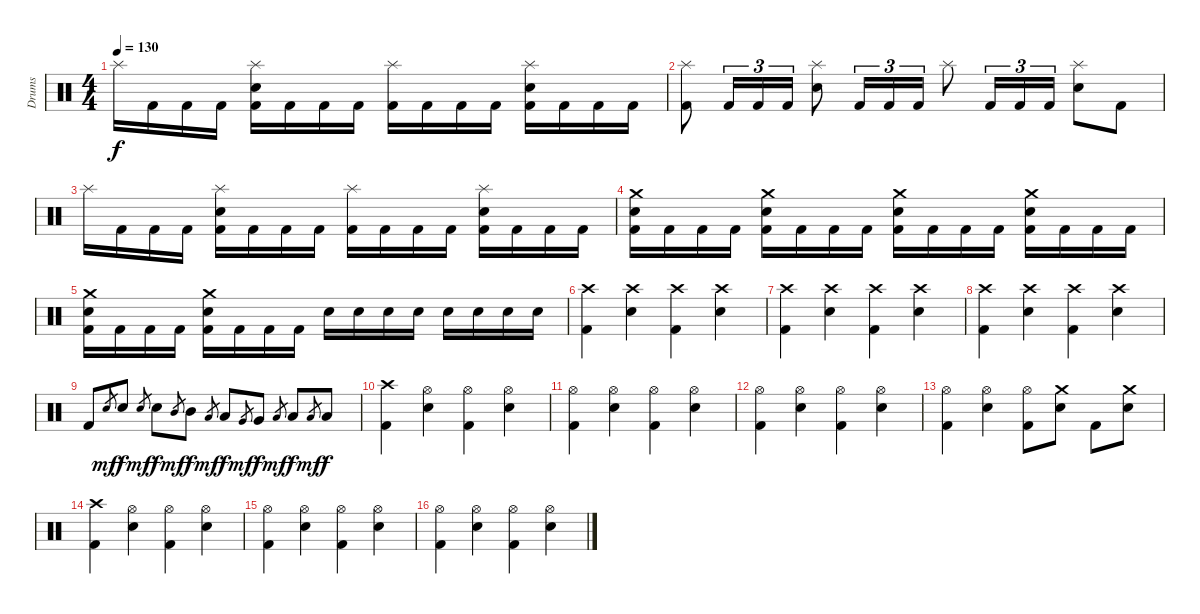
\track ("Drums" "Drums") {instrument percussion}
\staff {score}
\articulation defaults
\ts (4 4)
\tempo 130
\clef neutral
\ks c "Splash (hit)".16{dy f} "Kick (hit) 2".16 "Kick (hit) 2".16 "Kick (hit) 2".16
("Splash (hit)" "Electric Snare (hit)" "Kick (hit) 2").16 "Kick (hit) 2".16 "Kick (hit) 2".16 "Kick (hit) 2".16 ("Splash (hit)" "Kick (hit) 2").16 "Kick (hit) 2".16 "Kick (hit) 2".16 "Kick (hit) 2".16 ("Splash (hit)" "Electric Snare (hit)" "Kick (hit) 2").16 "Kick (hit) 2".16 "Kick (hit) 2".16 "Kick (hit) 2".16 |
("Splash (hit)" "Kick (hit) 2").8 "Kick (hit) 2".16{tu (3 2)} "Kick (hit) 2".16{tu (3 2)} "Kick (hit) 2".16{tu (3 2)} ("Splash (hit)" "Electric Snare (hit)").8 "Kick (hit) 2".16{tu (3 2)} "Kick (hit) 2".16{tu (3 2)} "Kick (hit) 2".16{tu (3 2)} "Splash (hit)".8 "Kick (hit) 2".16{tu (3 2)} "Kick (hit) 2".16{tu (3 2)} "Kick (hit) 2".16{tu (3 2)} ("Splash (hit)" "Electric Snare (hit)").8 "Kick (hit) 2".8 |
"Splash (hit)".16 "Kick (hit) 2".16 "Kick (hit) 2".16 "Kick (hit) 2".16 ("Splash (hit)" "Electric Snare (hit)" "Kick (hit) 2").16 "Kick (hit) 2".16 "Kick (hit) 2".16 "Kick (hit) 2".16 ("Splash (hit)" "Kick (hit) 2").16 "Kick (hit) 2".16 "Kick (hit) 2".16 "Kick (hit) 2".16 ("Splash (hit)" "Electric Snare (hit)" "Kick (hit) 2").16 "Kick (hit) 2".16 "Kick (hit) 2".16 "Kick (hit) 2".16 |
("Crash medium (hit)" "Electric Snare (hit)" "Kick (hit) 2").16 "Kick (hit) 2".16 "Kick (hit) 2".16 "Kick (hit) 2".16 ("Crash medium (hit)" "Electric Snare (hit)" "Kick (hit) 2").16 "Kick (hit) 2".16 "Kick (hit) 2".16 "Kick (hit) 2".16 ("Crash medium (hit)" "Electric Snare (hit)" "Kick (hit) 2").16 "Kick (hit) 2".16 "Kick (hit) 2".16 "Kick (hit) 2".16 ("Crash medium (hit)" "Electric Snare (hit)" "Kick (hit) 2").16 "Kick (hit) 2".16 "Kick (hit) 2".16 "Kick (hit) 2".16 |
("Crash medium (hit)" "Electric Snare (hit)" "Kick (hit) 2").16 "Kick (hit) 2".16 "Kick (hit) 2".16 "Kick (hit) 2".16 ("Crash medium (hit)" "Electric Snare (hit)" "Kick (hit) 2").16 "Kick (hit) 2".16 "Kick (hit) 2".16 "Kick (hit) 2".16 "Electric Snare (hit)".16 "Electric Snare (hit)".16 "Electric Snare (hit)".16 "Electric Snare (hit)".16 "Electric Snare (hit)".16 "Electric Snare (hit)".16 "Electric Snare (hit)".16 "Electric Snare (hit)".16 |
("Crash high (hit)" "Kick (hit) 2").4 ("Crash high (hit)" "Electric Snare (hit)").4 ("Crash high (hit)" "Kick (hit) 2").4 ("Crash high (hit)" "Electric Snare (hit)").4 |
("Crash high (hit)" "Kick (hit) 2").4 ("Crash high (hit)" "Electric Snare (hit)").4 ("Crash high (hit)" "Kick (hit) 2").4 ("Crash high (hit)" "Electric Snare (hit)").4 |
("Crash high (hit)" "Kick (hit) 2").4 ("Crash high (hit)" "Electric Snare (hit)").4 ("Crash high (hit)" "Kick (hit) 2").4 ("Crash high (hit)" "Electric Snare (hit)").4 |
"Kick (hit) 2".8 "Electric Snare (hit)".8{gr dy mf} "Electric Snare (hit)".8{dy f} "Electric Snare (hit)".8{gr dy mf} "Electric Snare (hit)".8{dy f} "Mid Tom (hit)".8{gr dy mf} "Mid Tom (hit)".8{dy f} "Low Tom (hit)".8{gr dy mf} "Low Tom (hit)".8{dy f} "Very Low Tom (hit)".8{gr dy mf} "Very Low Tom (hit)".8{dy f} "Low Floor Tom (hit)".8{gr dy mf} "Low Floor Tom (hit)".8{dy f} "Low Floor Tom (hit)".8{gr dy mf} "Low Floor Tom (hit)".8{dy f} |
("Crash high (hit)" "Kick (hit) 2").4 ("Hi-Hat (open)" "Electric Snare (hit)").4 ("Hi-Hat (open)" "Kick (hit) 2").4 ("Hi-Hat (open)" "Electric Snare (hit)").4 |
("Hi-Hat (open)" "Kick (hit) 2").4 ("Hi-Hat (open)" "Electric Snare (hit)").4 ("Hi-Hat (open)" "Kick (hit) 2").4 ("Hi-Hat (open)" "Electric Snare (hit)").4 |
("Hi-Hat (open)" "Kick (hit) 2").4 ("Hi-Hat (open)" "Electric Snare (hit)").4 ("Hi-Hat (open)" "Kick (hit) 2").4 ("Hi-Hat (open)" "Electric Snare (hit)").4 |
("Hi-Hat (open)" "Kick (hit) 2").4 ("Hi-Hat (open)" "Electric Snare (hit)").4 ("Hi-Hat (open)" "Kick (hit) 2").8 ("Crash medium (hit)" "Electric Snare (hit)").8 "Kick (hit) 2".8 ("Crash medium (hit)" "Electric Snare (hit)").8 |
("Crash high (hit)" "Kick (hit) 2").4 ("Hi-Hat (open)" "Electric Snare (hit)").4 ("Hi-Hat (open)" "Kick (hit) 2").4 ("Hi-Hat (open)" "Electric Snare (hit)").4 |
("Hi-Hat (open)" "Kick (hit) 2").4 ("Hi-Hat (open)" "Electric Snare (hit)").4 ("Hi-Hat (open)" "Kick (hit) 2").4 ("Hi-Hat (open)" "Electric Snare (hit)").4 |
("Hi-Hat (open)" "Kick (hit) 2").4 ("Hi-Hat (open)" "Electric Snare (hit)").4 ("Hi-Hat (open)" "Kick (hit) 2").4 ("Hi-Hat (open)" "Electric Snare (hit)").4
